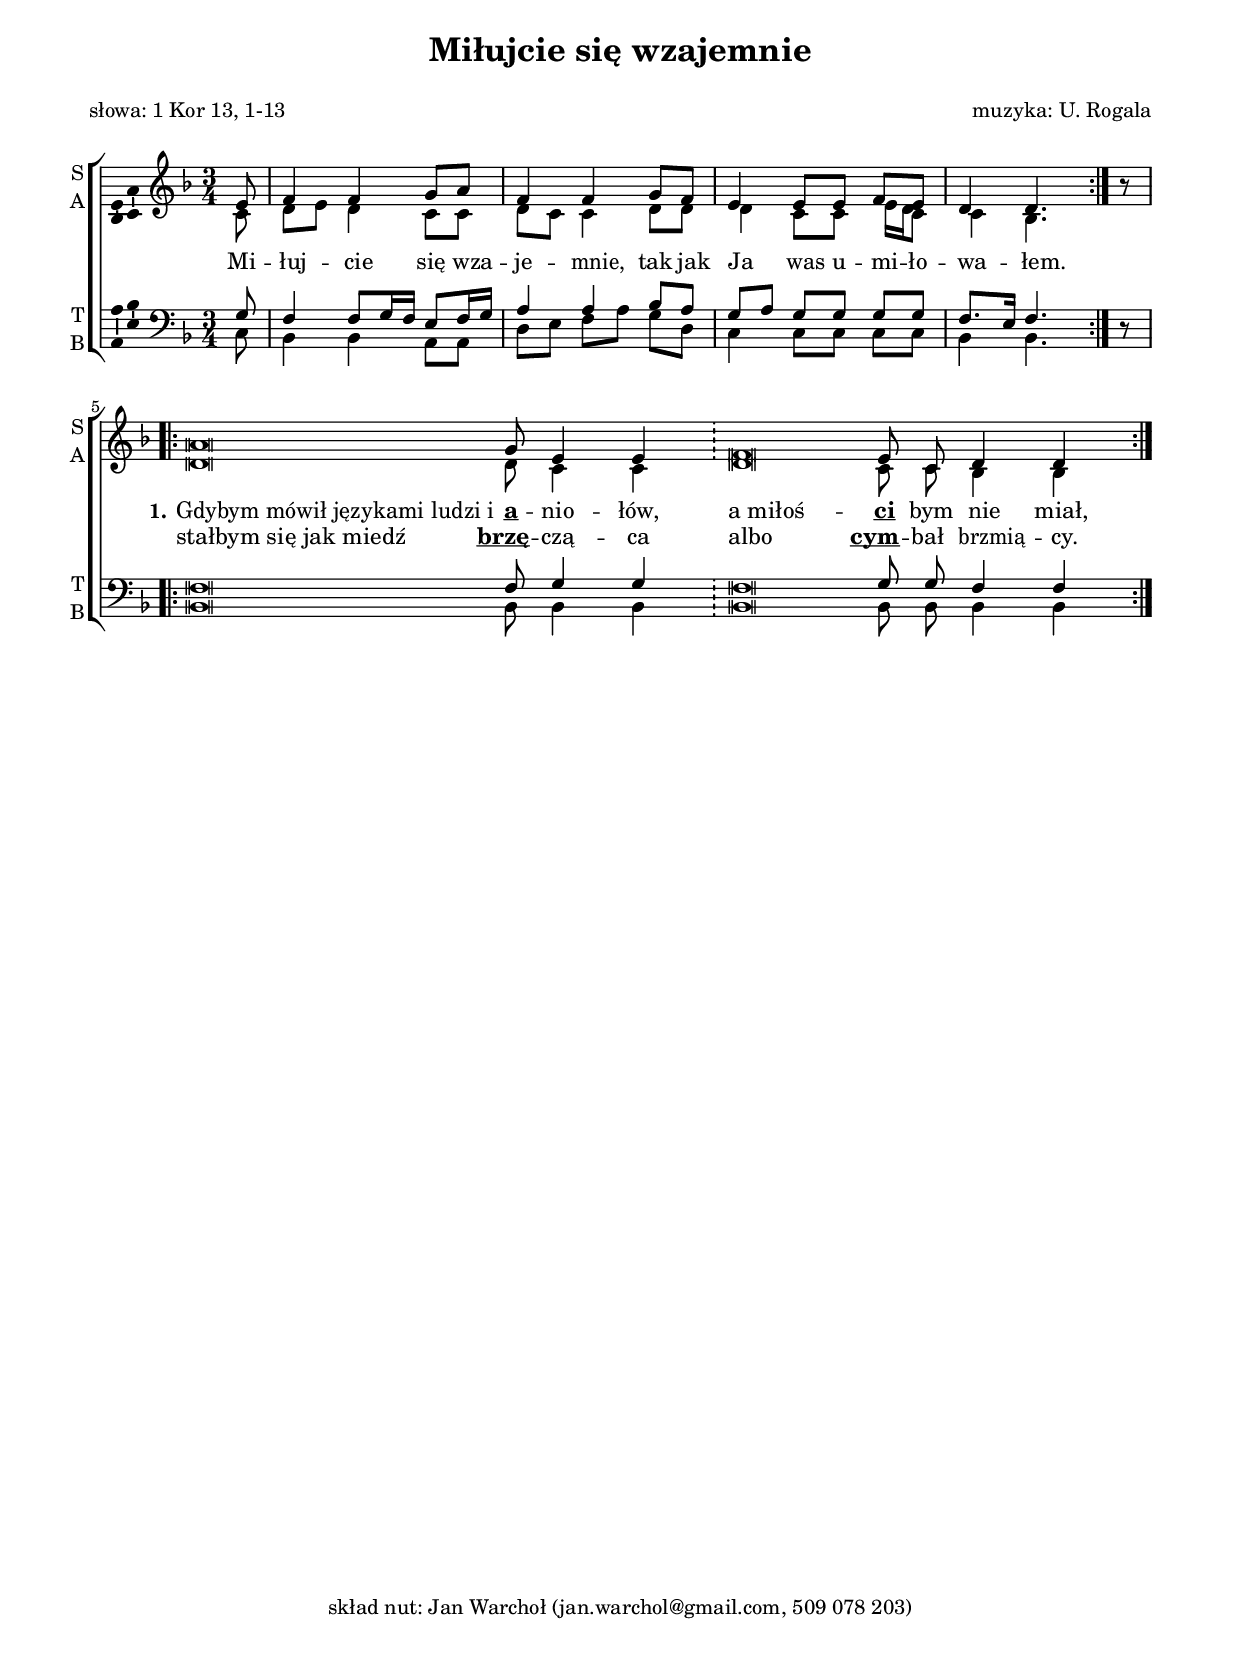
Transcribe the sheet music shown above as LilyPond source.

\version "2.17.3"

\header	{
  title = \markup \column { "Miłujcie się wzajemnie" " " }
  poet = "słowa: 1 Kor 13, 1-13"
  composer = "muzyka: U. Rogala"
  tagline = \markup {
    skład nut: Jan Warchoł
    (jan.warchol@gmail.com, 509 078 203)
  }
}

#(ly:set-option 'strokeadjust #t)
#(set-global-staff-size 18)

\paper {
  indent = 2 \mm
  short-indent = 2 \mm
  left-margin = 15 \mm
  right-margin = 15 \mm
  bottom-margin = 10 \mm
  top-markup-spacing #'basic-distance = #9
  markup-system-spacing #'basic-distance = 16
  last-bottom-spacing #'basic-distance = #12
}

%--------------------------------MELODY--------------------------------
sopranomelody =	\relative c'' {
  \key f \major
  \time 3/4
  \set Timing.beamExceptions = #'()
  \repeat volta 2 {
    \partial 8 e,8 |
    f4 f g8 a | f4 f
    g8 f |
    e4 e8 e f e |
    d4 d4.
  }
  \noBreak
  \oneVoice r8 \voiceOne
  %inset appropriate bar here (finish/repeat)
  \cadenzaOn
  \repeat volta 2 {
    a'\breve g8 e4 e
    \bar "dashed"
    f\breve e8 c d4 d
  }
  \cadenzaOff
}
altomelody = \relative f' {
  \key f \major
  \time 3/4
  \set Timing.beamExceptions = #'()
  \repeat volta 2 {
    \partial 8 c8
    d[ e] d4 c8 c | d8 c c4
    d8 d |
    % m. 3
    d4 c8
    \newSpacingSection
    \override Score.SpacingSpanner #'spacing-increment = #1.5
    c8
    \newSpacingSection
    \override Score.SpacingSpanner #'spacing-increment = #0
    e16 d
    \revert Score.SpacingSpanner #'spacing-increment
    \newSpacingSection
    c8
    % m. 4
    c4 bes4.
  }
  \noBreak
  s8
  %inset appropriate bar here (finish/repeat)
  \cadenzaOn
  \repeat volta 2 {
    d\breve d8 c4 c
    \bar "dashed"
    d\breve c8 c bes4 bes
  }
  \cadenzaOff
}
tenormelody = \relative c' {
  \key f \major
  \time 3/4
  \set Timing.beamExceptions = #'()
  \repeat volta 2 {
    \partial 8 g8
    f4 f8 g16 f e8 f16 g | a4 a
    bes8 a | g a g g g g
    f8. e16 f4.
  }
  \noBreak
  \oneVoice r8 \voiceOne
  %inset appropriate bar here (finish/repeat)
  \cadenzaOn
  \repeat volta 2 {
    f\breve f8 g4 g
    \bar "dashed"
    f\breve g8 g f4 f
  }
  \cadenzaOff
}
bassmelody = \relative f {
  \key f \major
  \time 3/4
  \set Timing.beamExceptions = #'()
  \repeat volta 2 {
    \partial 8 c8
    bes4 bes a8 a | d e f a
    g d | c4 c8 c c c
    bes4 bes4.
  }
  \noBreak
  s8
  %inset appropriate bar here (finish/repeat)
  \cadenzaOn
  \repeat volta 2 {
    bes\breve bes8 bes4 bes
    \bar "dashed"
    bes\breve bes8 bes bes4 bes
  }
  \cadenzaOff
}
akordy = \chordmode {
  s8 bes2 a4:m d:m f
  g4:m c2.
  bes2. bes
}
%--------------------------------LYRICS--------------------------------

m = #(define-music-function (parser location off) (number?)
       #{
         \once \override Lyrics.LyricText #'X-offset = #off
       #})

text =  \lyricmode {
  Mi -- \m #-0.4 łuj --
  \m #-0.4 cie się
  \m #-0.6 wza -- je --
  \m #-1.2 \markup \scale #'(0.9 . 1) mnie,
  tak \m #-0.4 jak
  \m #0 Ja
  \m #-0.75 \markup \scale #'(0.95 . 1) was u --
  \m #-0.2 mi -- ło --
  \m #-0.2 wa --
  \m #-0.5 łem.
  \set stanza = "1."
  \once \override LyricSpace #'minimum-distance = #1
  \m #-1.5
  \markup \scale #'(0.95 . 1) "Gdybym mówił językami ludzi i"
  \markup \bold \underline a -- nio -- łów,
  \m #-0.5 "a miłoś" --
  \markup \bold \underline ci bym
  \m #-0.5 nie
  \m #-2 miał,
}

secondverse = \lyricmode {
  \repeat unfold 16 \skip4
  \m #-1.5 "stałbym się jak miedź"
  \m #-3 \markup \bold \underline brzę -- czą -- ca
  \m #-0.5 albo
  \m #-3 \markup \bold \underline cym --
  \m #-1.5 bał
  \m #-1.5 \markup \scale #'(0.9 . 1) brzmią --
  \m #-0.2 cy.
}

stanzas = \markup {
}
%--------------------------------ALL-FILE VARIABLE--------------------------------

\score {
  \new ChoirStaff <<
    \new Staff = women <<
      \clef treble
      \set Staff.instrumentName = \markup \center-column { S A }
      \set Staff.shortInstrumentName = \markup \center-column { S A }
      \new Voice = soprano {
        \set Voice.midiInstrument = "clarinet"
        \dynamicUp
        \override Ambitus #'X-offset = #1.7

        \voiceOne
        \sopranomelody
      }
      \new Voice = alto {
        \set Voice.midiInstrument = "english horn"
        \override Hairpin #'stencil = ##f
        \override DynamicText #'stencil = ##f
        \override DynamicTextSpanner #'stencil = ##f
        \override TextScript #'stencil = ##f

        \voiceTwo
        \altomelody
      }
    >>
    \new Lyrics \with {
      \override VerticalAxisGroup #'staff-affinity = #CENTER
      \override VerticalAxisGroup #'nonstaff-relatedstaff-spacing #'padding = #1
    }
    \lyricsto soprano \text
    \new Lyrics \with {
      \override VerticalAxisGroup #'staff-affinity = #CENTER
      \override VerticalAxisGroup #'nonstaff-relatedstaff-spacing #'padding = #1
    }
    \lyricsto soprano \secondverse

    \new Staff = men <<
      \clef bass
      \set Staff.instrumentName = \markup \center-column { T B }
      \set Staff.shortInstrumentName = \markup \center-column { T B }
      \new Voice = tenor {
        \set Voice.midiInstrument = "english horn"
        \override Hairpin #'stencil = ##f
        \override DynamicText #'stencil = ##f
        \override DynamicTextSpanner #'stencil = ##f
        \override TextScript #'stencil = ##f
        \override Ambitus #'X-offset = #1.7

        \voiceOne
        \tenormelody
      }
      \new Voice = bass {
        \set Voice.midiInstrument = "clarinet"
        \dynamicDown

        \voiceTwo
        \bassmelody
      }
    >>
  >>
  \layout {
    \override NoteHead #'style = #'altdefault

    \context {
      \Voice
      \consists "Ambitus_engraver"
    }
    \context {
      \Lyrics
      \override LyricText #'stencil =
      #(lambda (grob)
         (ly:stencil-scale (lyric-text::print grob) 1 1))
      \override VerticalAxisGroup
      #'nonstaff-relatedstaff-spacing #'padding = #0.7
    }
  }

}

\stanzas
